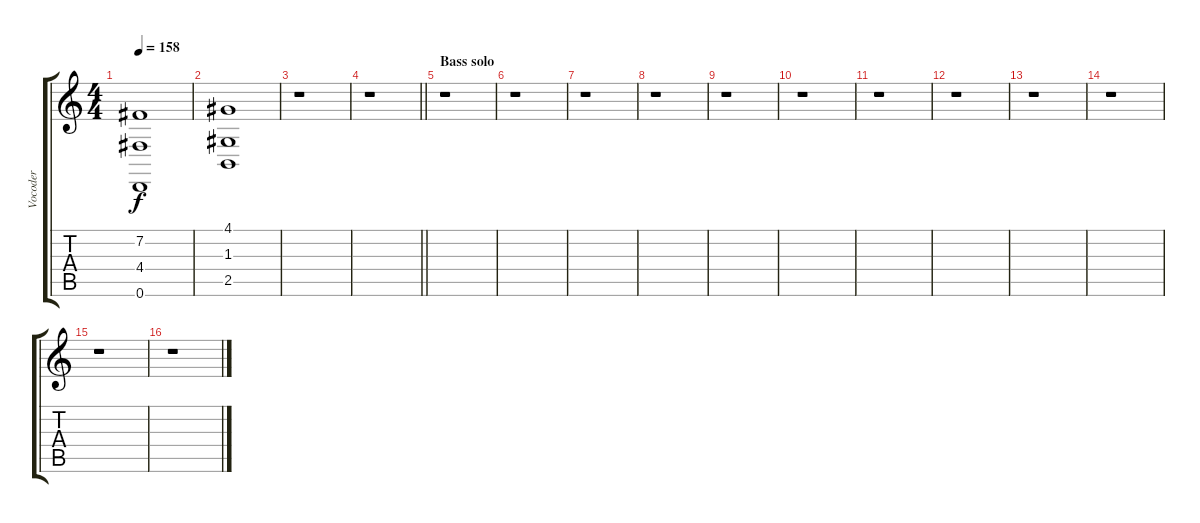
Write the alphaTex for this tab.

\track ("Vocoder" "Vocoder") {instrument choiraahs}
\staff {score tabs}
\tuning (E4 B3 G3 D3 A2 D2) {hide}
\ts (4 4)
\tempo 158
\clef g2
\ks c
(7.2 4.4 0.6).1{dy f} |
(4.1 1.3 2.5).1 |
r.1 |
\barLineRight lightlight
r.1 |
\section ("" "Bass solo")
r.1 |
r.1 |
r.1 |
r.1 |
r.1 |
r.1 |
r.1 |
r.1 |
r.1 |
r.1 |
r.1 |
r.1
